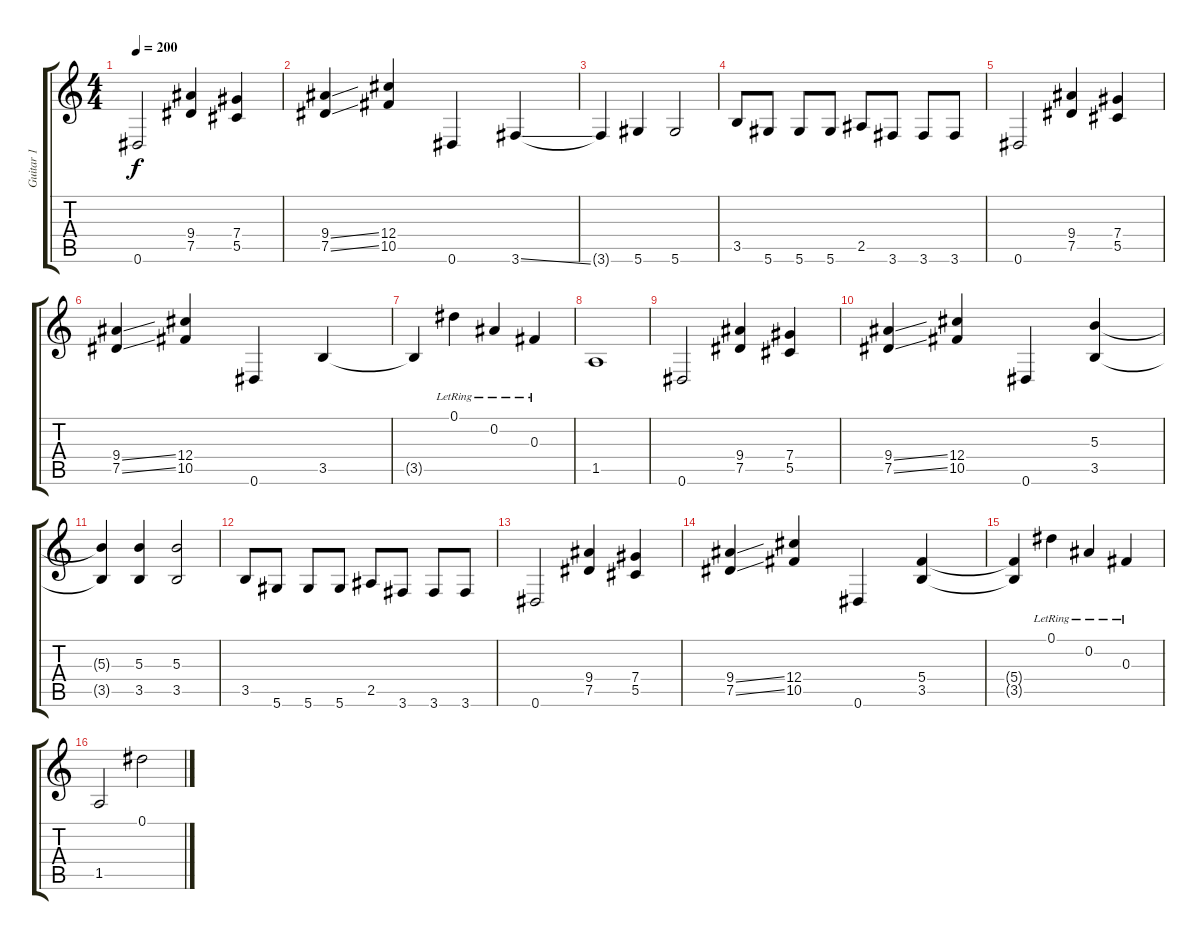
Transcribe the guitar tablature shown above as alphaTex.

\track ("Guitar 1" "Guitar 1") {instrument overdrivenguitar}
\staff {score tabs}
\tuning (Eb4 Bb3 Gb3 Db3 Ab2 Eb2) {hide}
\ts (4 4)
\tempo 200
\clef g2
\ks c
0.6.2{dy f} (9.4 7.5).4 (7.4 5.5).4 |
(9.4{ss} 7.5{ss}).4 (12.4 10.5).4 0.6.4 3.6{ss}.4 |
3.6{t}.4 5.6.4 5.6.2 |
3.5.8 5.6.8 5.6.8 5.6.8 2.5.8 3.6.8 3.6.8 3.6.8 |
0.6.2 (9.4 7.5).4 (7.4 5.5).4 |
(9.4{ss} 7.5{ss}).4 (12.4 10.5).4 0.6.4 3.5.4 |
3.5{t}.4 0.1{lr}.4 0.2{lr}.4 0.3{lr}.4 |
1.5.1 |
0.6.2 (9.4 7.5).4 (7.4 5.5).4 |
(9.4{ss} 7.5{ss}).4 (12.4 10.5).4 0.6.4 (5.3 3.5).4 |
(5.3{t} 3.5{t}).4 (5.3 3.5).4 (5.3 3.5).2 |
3.5.8 5.6.8 5.6.8 5.6.8 2.5.8 3.6.8 3.6.8 3.6.8 |
0.6.2 (9.4 7.5).4 (7.4 5.5).4 |
(9.4{ss} 7.5{ss}).4 (12.4 10.5).4 0.6.4 (5.4 3.5).4 |
(5.4{t} 3.5{t}).4 0.1{lr}.4 0.2{lr}.4 0.3{lr}.4 |
1.5.2 0.1.2
